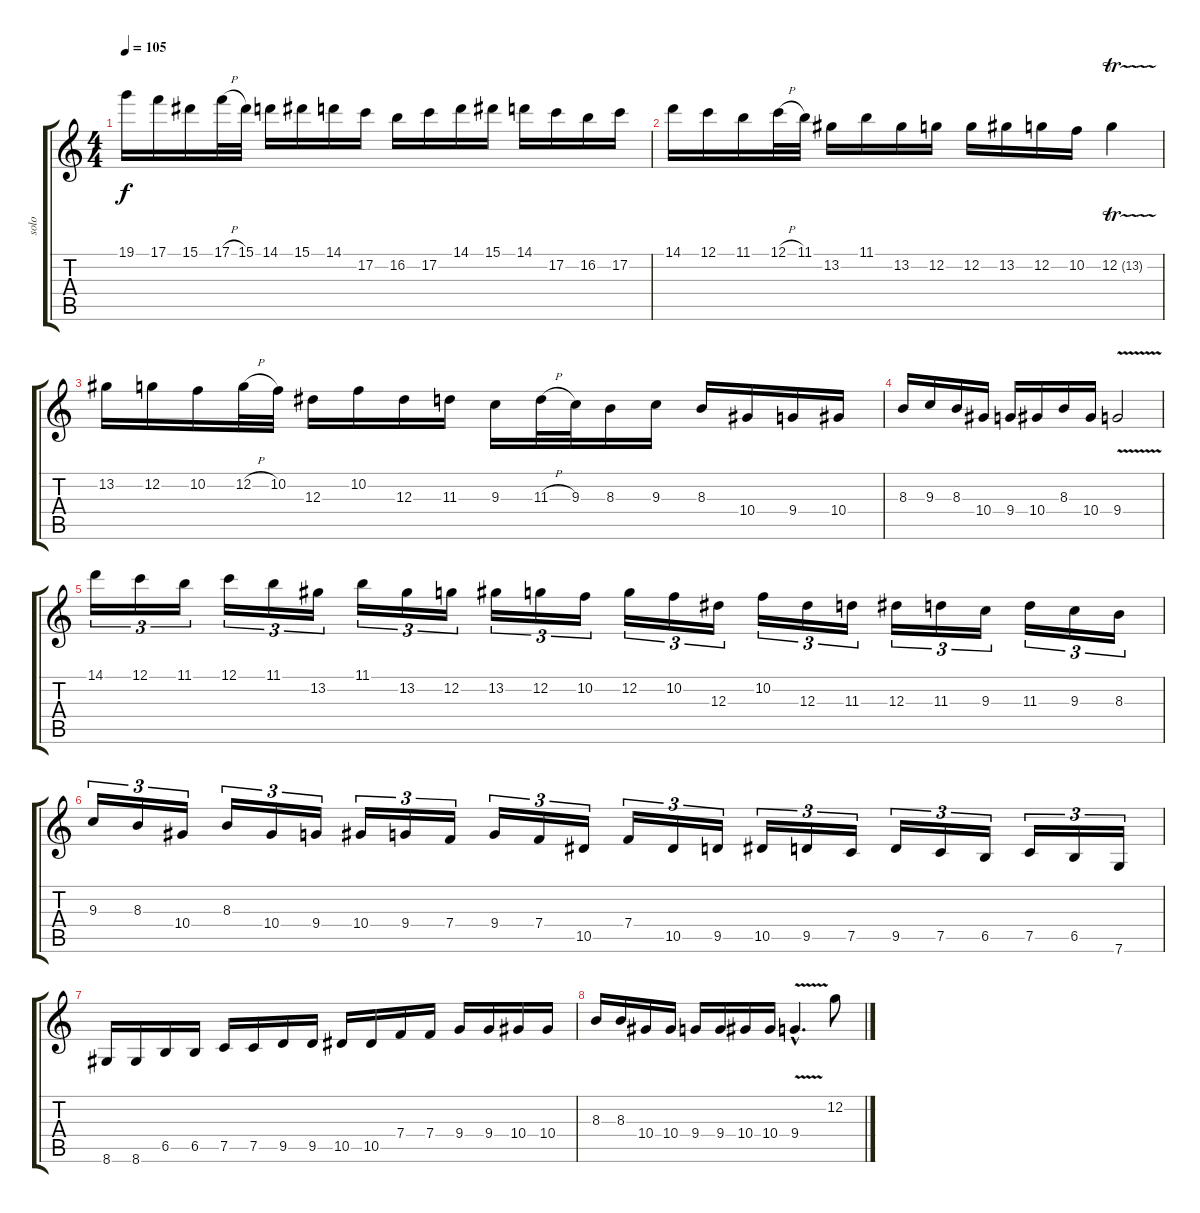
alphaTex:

\track ("solo" "solo") {instrument distortionguitar}
\staff {score tabs}
\tuning (C4 G3 Eb3 Bb2 F2 C2) {hide}
\ts (4 4)
\tempo 105
\clef g2
\ks c
19.1.16{dy f} 17.1.16 15.1.16 17.1{h}.32 15.1.32 14.1.16 15.1.16 14.1.16 17.2.16 16.2.16 17.2.16 14.1.16 15.1.16 14.1.16 17.2.16 16.2.16 17.2.16 |
14.1.16 12.1.16 11.1.16 12.1{h}.32 11.1.32 13.2.16 11.1.16 13.2.16 12.2.16 12.2.16 13.2.16 12.2.16 10.2.16 12.2{tr (13 32)}.4 |
13.2.16 12.2.16 10.2.16 12.2{h}.32 10.2.32 12.3.16 10.2.16 12.3.16 11.3.16 9.3.16 11.3{h}.32 9.3.32 8.3.16 9.3.16 8.3.16 10.4.16 9.4.16 10.4.16 |
8.3.16 9.3.16 8.3.16 10.4.16 9.4.16 10.4.16 8.3.16 10.4.16 9.4{v}.2 |
14.1.16{tu (3 2)} 12.1.16{tu (3 2)} 11.1.16{tu (3 2)} 12.1.16{tu (3 2)} 11.1.16{tu (3 2)} 13.2.16{tu (3 2)} 11.1.16{tu (3 2)} 13.2.16{tu (3 2)} 12.2.16{tu (3 2)} 13.2.16{tu (3 2)} 12.2.16{tu (3 2)} 10.2.16{tu (3 2)} 12.2.16{tu (3 2)} 10.2.16{tu (3 2)} 12.3.16{tu (3 2)} 10.2.16{tu (3 2)} 12.3.16{tu (3 2)} 11.3.16{tu (3 2)} 12.3.16{tu (3 2)} 11.3.16{tu (3 2)} 9.3.16{tu (3 2)} 11.3.16{tu (3 2)} 9.3.16{tu (3 2)} 8.3.16{tu (3 2)} |
9.3.16{tu (3 2)} 8.3.16{tu (3 2)} 10.4.16{tu (3 2)} 8.3.16{tu (3 2)} 10.4.16{tu (3 2)} 9.4.16{tu (3 2)} 10.4.16{tu (3 2)} 9.4.16{tu (3 2)} 7.4.16{tu (3 2)} 9.4.16{tu (3 2)} 7.4.16{tu (3 2)} 10.5.16{tu (3 2)} 7.4.16{tu (3 2)} 10.5.16{tu (3 2)} 9.5.16{tu (3 2)} 10.5.16{tu (3 2)} 9.5.16{tu (3 2)} 7.5.16{tu (3 2)} 9.5.16{tu (3 2)} 7.5.16{tu (3 2)} 6.5.16{tu (3 2)} 7.5.16{tu (3 2)} 6.5.16{tu (3 2)} 7.6.16{tu (3 2)} |
8.6.16 8.6.16 6.5.16 6.5.16 7.5.16 7.5.16 9.5.16 9.5.16 10.5.16 10.5.16 7.4.16 7.4.16 9.4.16 9.4.16 10.4.16 10.4.16 |
8.3.16 8.3.16 10.4.16 10.4.16 9.4.16 9.4.16 10.4.16 10.4.16 9.4{v hac}.4{d} 12.2.8
